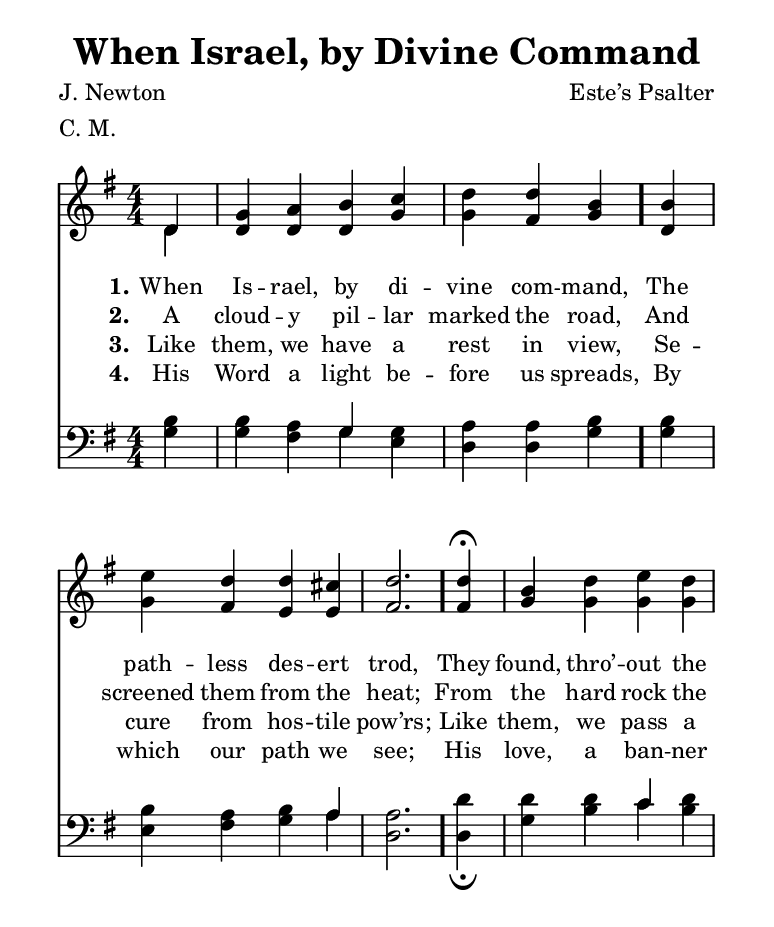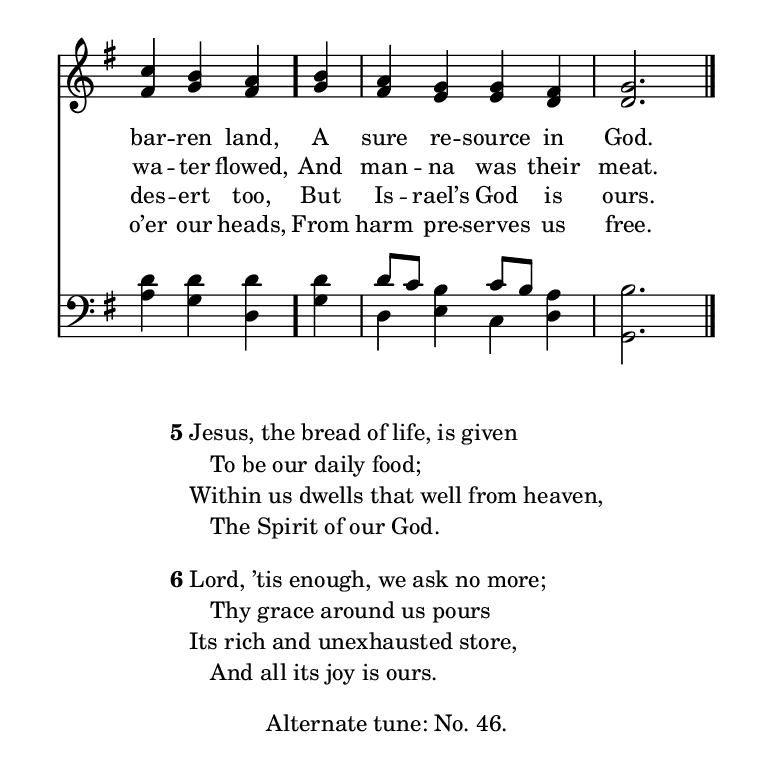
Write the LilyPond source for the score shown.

\include "common/global.ily"
\paper {
  \include "common/paper.ily"
  ragged-bottom = ##t
}

\header{
  hymnnumber = "286"
  title = "When Israel, by Divine Command"
  tunename = "Dumferline"
  meter = "C. M."
  poet = "J. Newton"
  composer = "Este’s Psalter"
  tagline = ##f
}

ta = { \tempo 4=80 }
tb = { \tempo 4=40 }

global = {
  \include "common/overrides.ily"
  \override Staff.TimeSignature.style = #'numbered
  \time 4/4
  \override Score.MetronomeMark.transparent = ##t % hide all fermata changes too
  \ta
  \key g \major
  \partial 4
  \autoBeamOff
}

notesSoprano = {
\global
\relative c' {

  d4 | g a b c | d d b
  b4 | e d d cis | d2.
  \tb d4\fermata \ta | b d e d | c b a
  b4 | a g g fis | g2.

  \bar "|."

}
}

notesAlto = {
\global
\relative e' {

  d4 | d d d g | g fis g
  d4 | g fis e e | fis2.
  fis4 | g g g g | fis g fis
  g4 | fis e e d | d2.

}
}

notesTenor = {
\global
\relative a {

  b4 | b a g g | a a b
  b4 | b a b a | a2.
  d4 | d d c d | d d d
  d4 | d8[ c] b4 c8[ b] a4 | b2.

}
}

notesBass = {
\global
\relative f {

  g4 | g fis g e | d d g
  g | e fis g a | d,2.
  d4_\fermata | g b c b | a g d
  g4 | d e c d | g,2.

}
}

wordsA = \lyricmode {
\set stanza = "1."

When Is -- rael, by di -- vine com -- mand, \bar "."
The path -- less des -- ert trod, \bar "."
They found, thro’ -- out the bar -- ren land, \bar "."
A sure re -- source in God. \bar "."

}

wordsB = \lyricmode {
\set stanza = "2."

A cloud -- y pil -- lar marked the road,
And screened them from the heat;
From the hard rock the wa -- ter flowed,
And man -- na was their meat.

}

wordsC = \lyricmode {
\set stanza = "3."

Like them, we have a rest in view,
Se -- cure from hos -- tile pow’rs;
Like them, we pass a des -- ert too,
But Is -- rael’s God is ours.

}

wordsD = \lyricmode {
\set stanza = "4."

His Word a light be -- fore us spreads,
By which our path we see;
His love, a ban -- ner o’er our heads,
From harm pre -- serves us free.

}

wordsE = \markuplist {

\line { Jesus, the bread of life, is given }
\line { { \hspace #2 } To be our daily food; }
\line { Within us dwells that well from heaven, }
\line { { \hspace #2 } The Spirit of our God. }

}

wordsF = \markuplist {

\line { Lord, ’tis enough, we ask no more; }
\line { { \hspace #2 } Thy grace around us pours }
\line { Its rich and unexhausted store, }
\line { { \hspace #2 } And all its joy is ours. }

}

\score {
  \context ChoirStaff <<
    \context Staff = upper <<
      \set Staff.autoBeaming = ##f
      \set ChoirStaff.systemStartDelimiter = #'SystemStartBar
      \set ChoirStaff.printPartCombineTexts = ##f
      \partcombine #'(2 . 11) \notesSoprano \notesAlto
      \context NullVoice = sopranos { \voiceOne << \notesSoprano >> }
      \context Lyrics = one   \lyricsto sopranos \wordsA
      \context Lyrics = two   \lyricsto sopranos \wordsB
      \context Lyrics = three \lyricsto sopranos \wordsC
      \context Lyrics = four  \lyricsto sopranos \wordsD
    >>
    \context Staff = men <<
      \set Staff.autoBeaming = ##f
      \clef bass
      \set ChoirStaff.printPartCombineTexts = ##f
      \partcombine #'(2 . 11) \notesTenor \notesBass
    >>
  >>
  \layout {
    \include "common/layout.ily"
  }
  #(cond ((ly:get-option 'eog-midi-permitted) #{ \midi{
    \include "common/midi.ily"
  } #}))
}

\markup { \fill-line {
  \null
  \column {
    \line{ \bold 5 \column { \wordsE } }
    \vspace #1
    \line{ \bold 6 \column { \wordsF } }
  }
  \null
} }

\noPageBreak \markup { \vspace #2 \fill-line { \raise #2 \line { Alternate tune: No. 46. } } }

\version "2.19.49"  % necessary for upgrading to future LilyPond versions.

% vi:set et ts=2 sw=2 ai nocindent syntax=lilypond:
